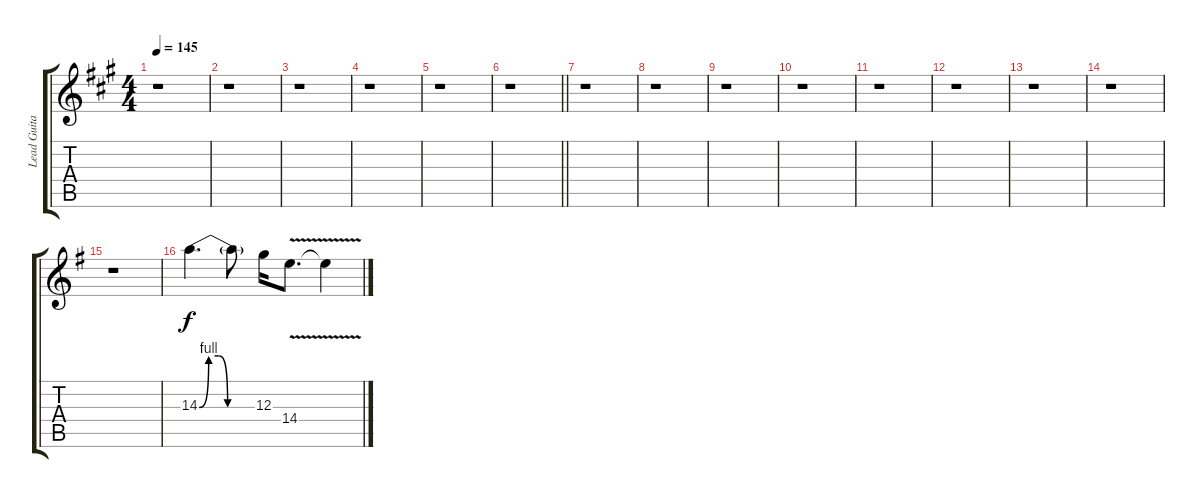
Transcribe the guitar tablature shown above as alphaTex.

\track ("Lead Guitar 2" "Lead Guita") {instrument overdrivenguitar}
\staff {score tabs}
\tuning (E4 B3 G3 D3 A2 E2) {hide}
\ts (4 4)
\tempo 145
\clef g2
\ks f#minor
r.1{dy f} |
r.1 |
r.1 |
r.1 |
r.1 |
\barLineRight lightlight
r.1 |
r.1 |
r.1 |
r.1 |
r.1 |
r.1 |
r.1 |
r.1 |
r.1 |
\ks eminor
r.1 |
14.3{be (custom 0 0 10 4 20 4 30 0 60 0)}.4{d} 14.3{t}.8 12.3.16 14.4{v}.8{d} 14.4{t}.4
